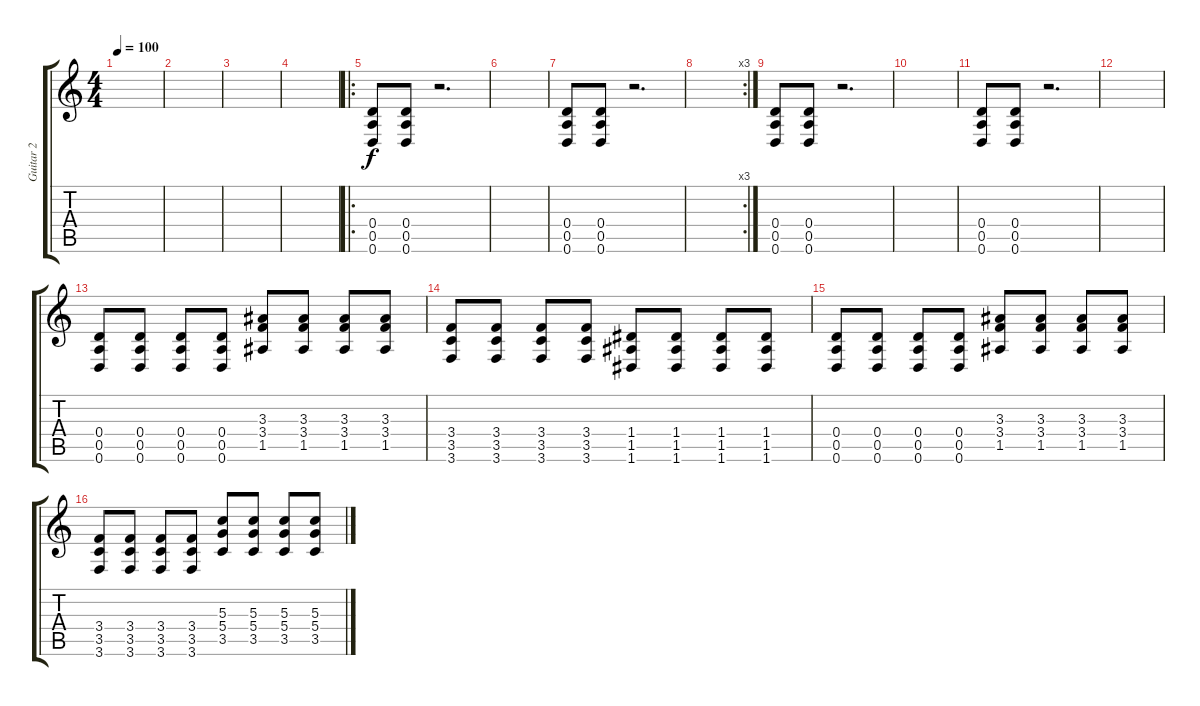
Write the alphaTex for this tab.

\track ("Guitar 2" "Guitar 2") {instrument distortionguitar}
\staff {score tabs}
\tuning (E4 B3 G3 D3 A2 D2) {hide}
\ts (4 4)
\tempo 100
\clef g2
\ks c
|
|
|
|
\ro
(0.4 0.5 0.6).8 (0.4 0.5 0.6).8 r.2{d} |
|
(0.4 0.5 0.6).8 (0.4 0.5 0.6).8 r.2{d} |
\rc 3
|
(0.4 0.5 0.6).8 (0.4 0.5 0.6).8 r.2{d} |
|
(0.4 0.5 0.6).8 (0.4 0.5 0.6).8 r.2{d} |
|
(0.4 0.5 0.6).8 (0.4 0.5 0.6).8 (0.4 0.5 0.6).8 (0.4 0.5 0.6).8 (3.3 3.4 1.5).8 (3.3 3.4 1.5).8 (3.3 3.4 1.5).8 (3.3 3.4 1.5).8 |
(3.4 3.5 3.6).8 (3.4 3.5 3.6).8 (3.4 3.5 3.6).8 (3.4 3.5 3.6).8 (1.4 1.5 1.6).8 (1.4 1.5 1.6).8 (1.4 1.5 1.6).8 (1.4 1.5 1.6).8 |
(0.4 0.5 0.6).8 (0.4 0.5 0.6).8 (0.4 0.5 0.6).8 (0.4 0.5 0.6).8 (3.3 3.4 1.5).8 (3.3 3.4 1.5).8 (3.3 3.4 1.5).8 (3.3 3.4 1.5).8 |
(3.4 3.5 3.6).8 (3.4 3.5 3.6).8 (3.4 3.5 3.6).8 (3.4 3.5 3.6).8 (5.3 5.4 3.5).8 (5.3 5.4 3.5).8 (5.3 5.4 3.5).8 (5.3 5.4 3.5).8
